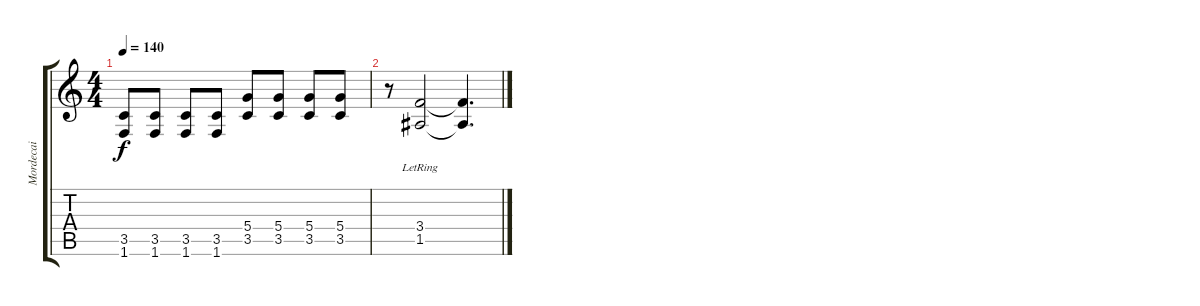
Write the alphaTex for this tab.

\track ("Mordecai" "Mordecai") {instrument overdrivenguitar}
\staff {score tabs}
\tuning (E4 B3 G3 D3 A2 E2) {hide}
\ts (4 4)
\tempo 140
\clef g2
\ks c
(3.5 1.6).8{dy f} (3.5 1.6).8 (3.5 1.6).8 (3.5 1.6).8 (5.4 3.5).8 (5.4 3.5).8 (5.4 3.5).8 (5.4 3.5).8 |
r.8 (3.4{lr} 1.5).2 (3.4{t} 1.5{t}).4{d}
